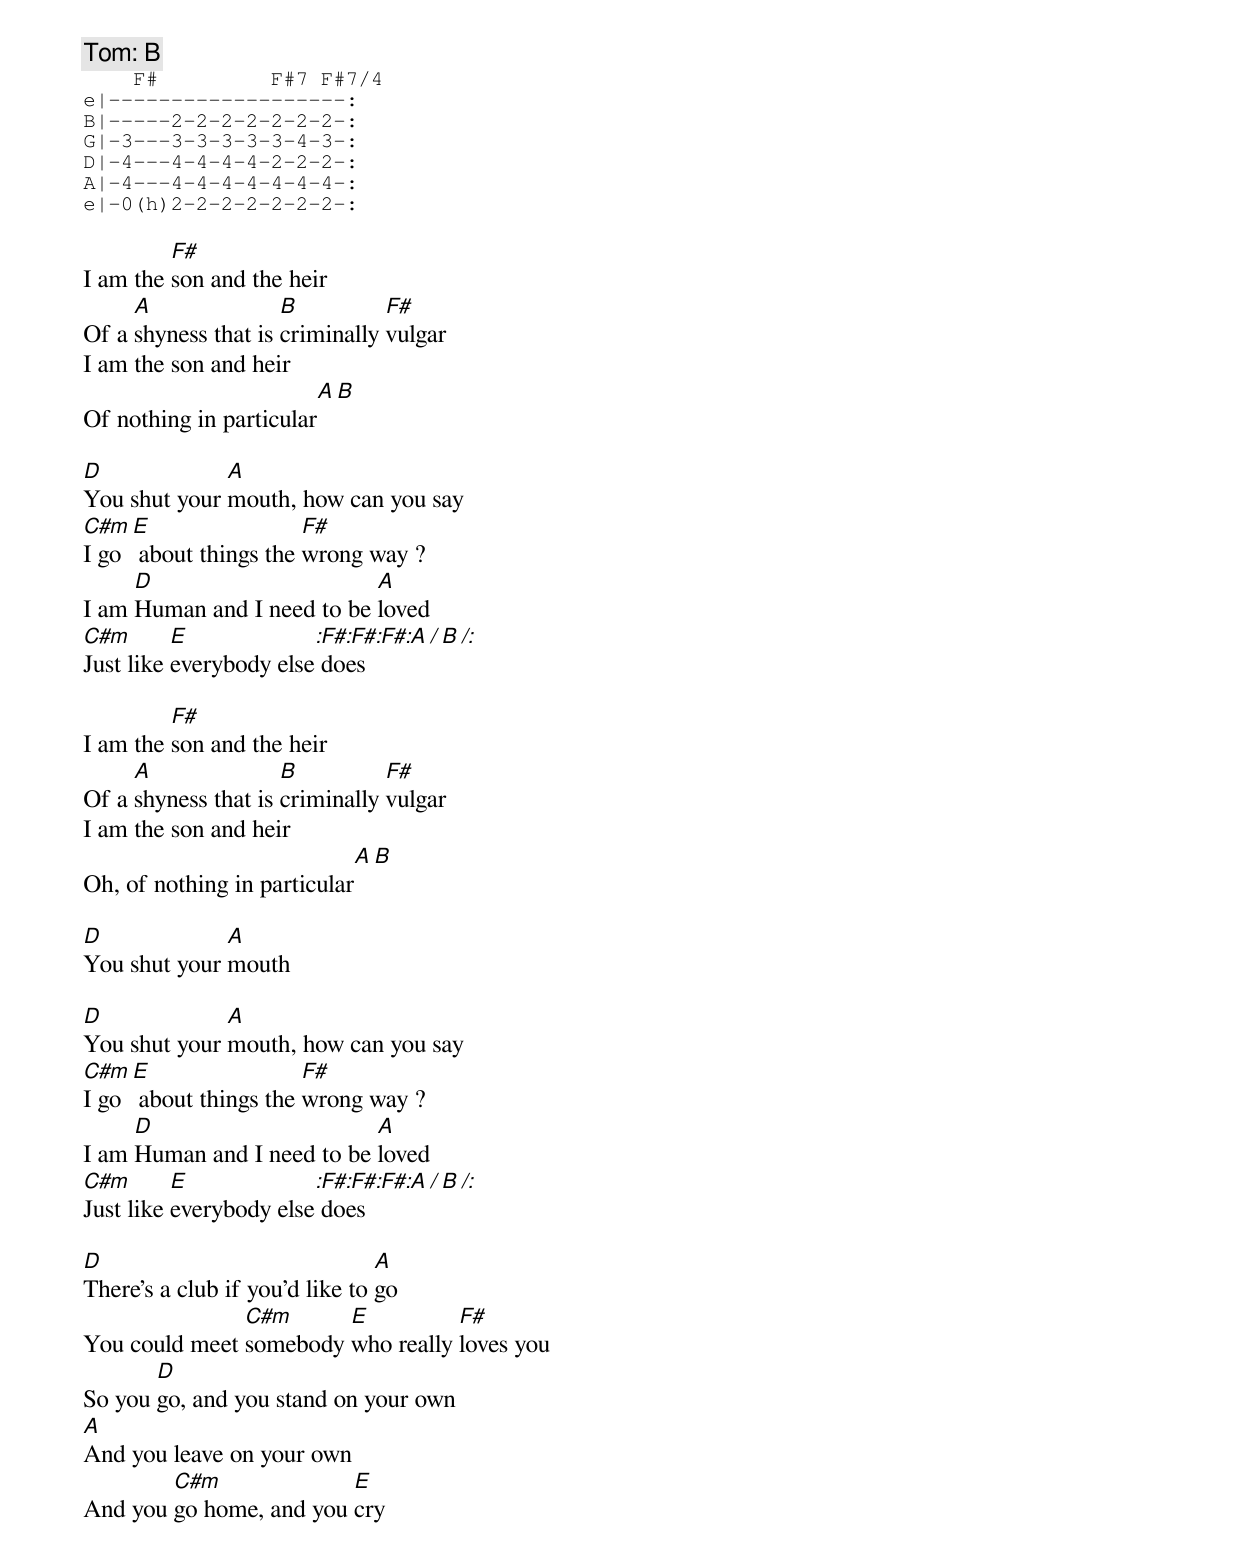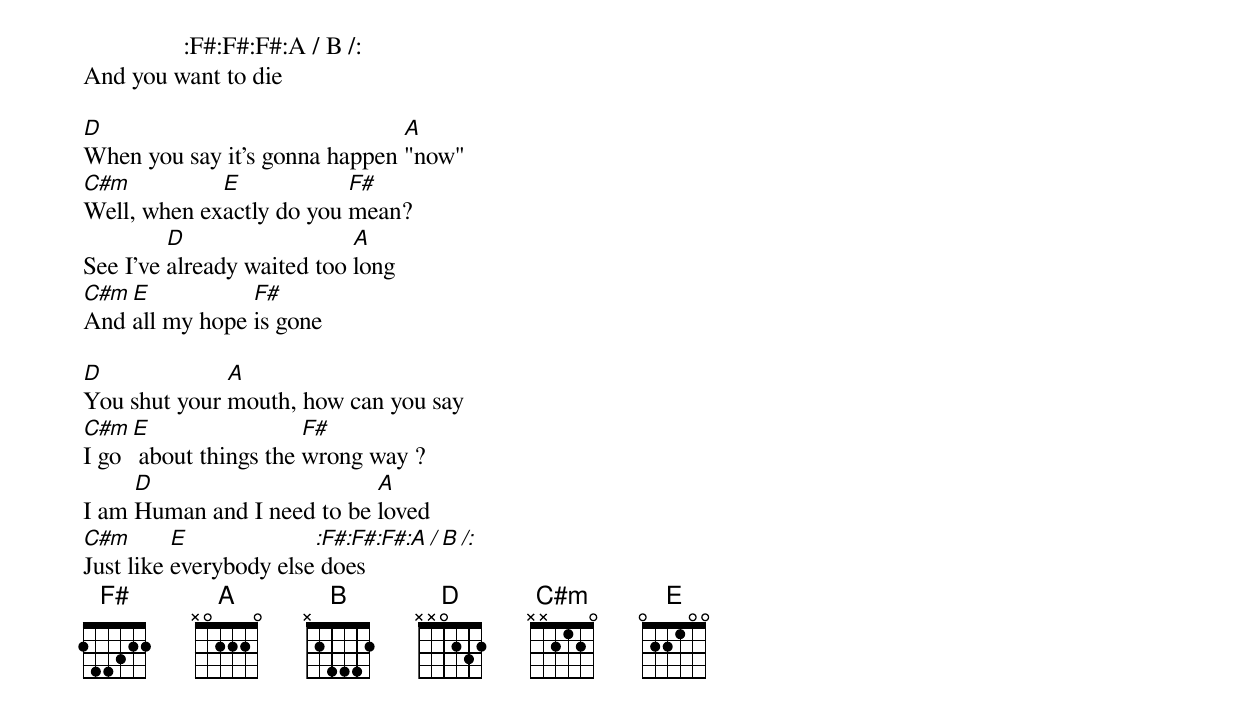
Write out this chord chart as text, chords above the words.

Tom: B
    F#         F#7 F#7/4
e|-------------------:
B|-----2-2-2-2-2-2-2-:
G|-3---3-3-3-3-3-4-3-:
D|-4---4-4-4-4-2-2-2-:
A|-4---4-4-4-4-4-4-4-:
e|-0(h)2-2-2-2-2-2-2-:

         F#
I am the son and the heir
     A               B          F#
Of a shyness that is criminally vulgar
I am the son and heir
                        A B
Of nothing in particular

D             A
You shut your mouth, how can you say
C#m E                 F#
I go about things the wrong way ?
     D                      A
I am Human and I need to be loved
C#m       E             :F#:F#:F#:A / B /:
Just like everybody else does

         F#
I am the son and the heir
     A               B          F#
Of a shyness that is criminally vulgar
I am the son and heir
                            A B
Oh, of nothing in particular

D             A
You shut your mouth

D             A
You shut your mouth, how can you say
C#m E                 F#
I go about things the wrong way ?
     D                      A
I am Human and I need to be loved
C#m       E             :F#:F#:F#:A / B /:
Just like everybody else does

D                               A
There's a club if you'd like to go
               C#m      E          F#
You could meet somebody who really loves you
       D
So you go, and you stand on your own
A
And you leave on your own
        C#m              E
And you go home, and you cry
                :F#:F#:F#:A / B /:
And you want to die

D                              A
When you say it's gonna happen "now"
C#m          E            F#
Well, when exactly do you mean?
         D                  A
See I've already waited too long
C#m E           F#
And all my hope is gone

D             A
You shut your mouth, how can you say
C#m E                 F#
I go about things the wrong way ?
     D                      A
I am Human and I need to be loved
C#m       E             :F#:F#:F#:A / B /:
Just like everybody else does
